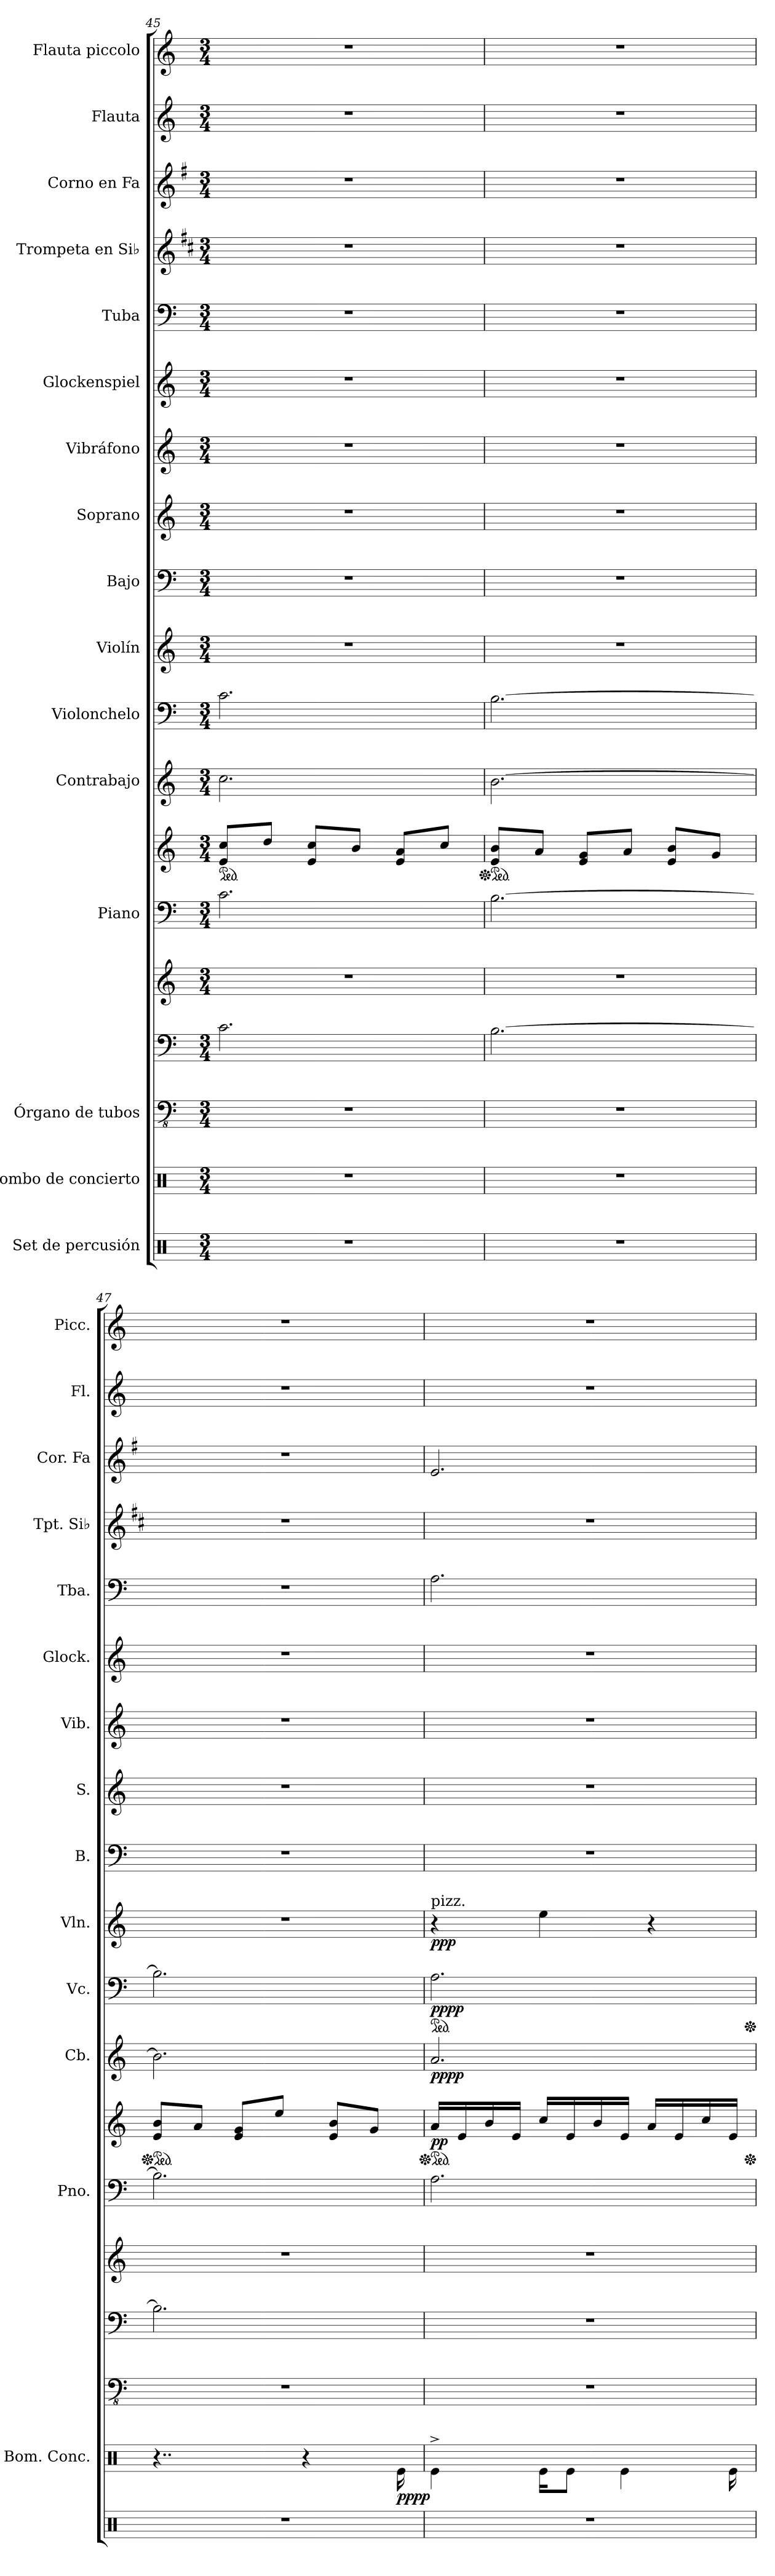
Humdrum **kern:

**kern	**kern	**dynam	**kern	**kern	**kern	**kern	**kern	**dynam	**kern	**dynam	**kern	**dynam	**kern	**dynam	**kern	**kern	**kern	**kern	**kern	**kern	**kern	**kern	**kern
*part16	*part15	*part15	*part14	*part14	*part14	*part13	*part13	*part13	*part12	*part12	*part11	*part11	*part10	*part10	*part9	*part8	*part7	*part6	*part5	*part4	*part3	*part2	*part1
*staff19	*staff18	*staff18	*staff17	*staff16	*staff15	*staff14	*staff13	*staff13/14	*staff12	*staff12	*staff11	*staff11	*staff10	*staff10	*staff9	*staff8	*staff7	*staff6	*staff5	*staff4	*staff3	*staff2	*staff1
*I"Set de percusión	*I"Bombo de concierto	*	*I"Órgano de tubos	*	*	*I"Piano	*	*	*I"Contrabajo	*	*I"Violonchelo	*	*I"Violín	*	*I"Bajo	*I"Soprano	*I"Vibráfono	*I"Glockenspiel	*I"Tuba	*I"Trompeta en Si♭	*I"Corno en Fa	*I"Flauta	*I"Flauta piccolo
*	*I'Bom. Conc.	*	*	*	*	*I'Pno.	*	*	*I'Cb.	*	*I'Vc.	*	*I'Vln.	*	*I'B.	*I'S.	*I'Vib.	*I'Glock.	*I'Tba.	*I'Tpt. Si♭	*I'Cor. Fa	*I'Fl.	*I'Picc.
*clefX	*clefX	*	*clefFv4	*clefF4	*clefG2	*clefF4	*clefG2	*	*clefG2	*	*clefF4	*	*clefG2	*	*clefF4	*clefG2	*clefG2	*clefG2	*clefF4	*clefG2	*clefG2	*clefG2	*clefG2
*	*	*	*	*	*	*	*	*	*ITrd7c12	*	*	*	*	*	*	*	*	*ITrd-14c-24	*	*ITrd1c2	*ITrd4c7	*	*ITrd-7c-12
*k[]	*k[]	*	*k[]	*k[]	*k[]	*k[]	*k[]	*	*k[]	*	*k[]	*	*k[]	*	*k[]	*k[]	*k[]	*k[]	*k[]	*k[]	*k[]	*k[]	*k[]
*M3/4	*M3/4	*	*M3/4	*M3/4	*M3/4	*M3/4	*M3/4	*	*M3/4	*	*M3/4	*	*M3/4	*	*M3/4	*M3/4	*M3/4	*M3/4	*M3/4	*M3/4	*M3/4	*M3/4	*M3/4
*	*	*	*	*	*	*	*ped	*	*	*	*	*	*	*	*	*	*	*	*	*	*	*	*
=45	=45	=45	=45	=45	=45	=45	=45	=45	=45	=45	=45	=45	=45	=45	=45	=45	=45	=45	=45	=45	=45	=45	=45
2.r	2.r	.	2.r	2.c\	2.r	2.c\	8e/ 8cc/L	.	2.c\	.	2.c\	.	2.r	.	2.r	2.r	2.r	2.r	2.r	2.r	2.r	2.r	2.r
.	.	.	.	.	.	.	8dd/J	.	.	.	.	.	.	.	.	.	.	.	.	.	.	.	.
.	.	.	.	.	.	.	8e/ 8cc/L	.	.	.	.	.	.	.	.	.	.	.	.	.	.	.	.
.	.	.	.	.	.	.	8b/J	.	.	.	.	.	.	.	.	.	.	.	.	.	.	.	.
.	.	.	.	.	.	.	8e/ 8a/L	.	.	.	.	.	.	.	.	.	.	.	.	.	.	.	.
.	.	.	.	.	.	.	8cc/J	.	.	.	.	.	.	.	.	.	.	.	.	.	.	.	.
=46	=46	=46	=46	=46	=46	=46	=46	=46	=46	=46	=46	=46	=46	=46	=46	=46	=46	=46	=46	=46	=46	=46	=46
*	*	*	*	*	*	*	*Xped	*	*	*	*	*	*	*	*	*	*	*	*	*	*	*	*
*	*	*	*	*	*	*	*ped	*	*	*	*	*	*	*	*	*	*	*	*	*	*	*	*
2.r	2.r	.	2.r	[2.B\	2.r	[2.B\	8e/ 8b/L	.	[2.B\	.	[2.B\	.	2.r	.	2.r	2.r	2.r	2.r	2.r	2.r	2.r	2.r	2.r
.	.	.	.	.	.	.	8a/J	.	.	.	.	.	.	.	.	.	.	.	.	.	.	.	.
.	.	.	.	.	.	.	8e/ 8g/L	.	.	.	.	.	.	.	.	.	.	.	.	.	.	.	.
.	.	.	.	.	.	.	8a/J	.	.	.	.	.	.	.	.	.	.	.	.	.	.	.	.
.	.	.	.	.	.	.	8e/ 8b/L	.	.	.	.	.	.	.	.	.	.	.	.	.	.	.	.
.	.	.	.	.	.	.	8g/J	.	.	.	.	.	.	.	.	.	.	.	.	.	.	.	.
=47	=47	=47	=47	=47	=47	=47	=47	=47	=47	=47	=47	=47	=47	=47	=47	=47	=47	=47	=47	=47	=47	=47	=47
*	*	*	*	*	*	*	*Xped	*	*	*	*	*	*	*	*	*	*	*	*	*	*	*	*
*	*	*	*	*	*	*	*ped	*	*	*	*	*	*	*	*	*	*	*	*	*	*	*	*
2.r	4..r	.	2.r	2.B\]	2.r	2.B\]	8e/ 8b/L	.	2.B\]	.	2.B\]	.	2.r	.	2.r	2.r	2.r	2.r	2.r	2.r	2.r	2.r	2.r
.	.	.	.	.	.	.	8a/J	.	.	.	.	.	.	.	.	.	.	.	.	.	.	.	.
.	.	.	.	.	.	.	8e/ 8g/L	.	.	.	.	.	.	.	.	.	.	.	.	.	.	.	.
.	.	.	.	.	.	.	8ee/J	.	.	.	.	.	.	.	.	.	.	.	.	.	.	.	.
.	4r	.	.	.	.	.	.	.	.	.	.	.	.	.	.	.	.	.	.	.	.	.	.
.	.	.	.	.	.	.	8e/ 8b/L	.	.	.	.	.	.	.	.	.	.	.	.	.	.	.	.
.	.	.	.	.	.	.	8g/J	.	.	.	.	.	.	.	.	.	.	.	.	.	.	.	.
!	!	!LO:DY:b	!	!	!	!	!	!	!	!	!	!	!	!	!	!	!	!	!	!	!	!	!
.	16Re\	pppp	.	.	.	.	.	.	.	.	.	.	.	.	.	.	.	.	.	.	.	.	.
!!LO:PB:g=z
=48	=48	=48	=48	=48	=48	=48	=48	=48	=48	=48	=48	=48	=48	=48	=48	=48	=48	=48	=48	=48	=48	=48	=48
*	*	*	*	*	*	*	*Xped	*	*	*	*	*	*	*	*	*	*	*	*	*	*	*	*
*	*	*	*	*	*	*	*ped	*	*	*	*	*	*	*	*	*	*	*	*	*	*	*	*
*	*	*	*	*	*	*	*	*	*	*	*ped	*	*	*	*	*	*	*	*	*	*	*	*
!	!	!	!	!	!	!	!	!	!	!	!	!	!LO:TX:a:t=pizz.	!	!	!	!	!	!	!	!	!	!
!	!	!	!	!	!	!	!	!LO:DY:b	!	!LO:DY:b	!	!LO:DY:b	!	!LO:DY:b	!	!	!	!	!	!	!	!	!
2.r	4Re^\	.	2.r	2.r	2.r	2.A\	16a/LL	pp	2.A/	pppp	2.A\	pppp	4r	ppp	2.r	2.r	2.r	2.r	2.A\	2.r	2.A/	2.r	2.r
.	.	.	.	.	.	.	16e/	.	.	.	.	.	.	.	.	.	.	.	.	.	.	.	.
.	.	.	.	.	.	.	16b/	.	.	.	.	.	.	.	.	.	.	.	.	.	.	.	.
.	.	.	.	.	.	.	16e/JJ	.	.	.	.	.	.	.	.	.	.	.	.	.	.	.	.
.	16Re\KL	.	.	.	.	.	16cc/LL	.	.	.	.	.	4ee\	.	.	.	.	.	.	.	.	.	.
.	8Re\J	.	.	.	.	.	16e/	.	.	.	.	.	.	.	.	.	.	.	.	.	.	.	.
.	.	.	.	.	.	.	16b/	.	.	.	.	.	.	.	.	.	.	.	.	.	.	.	.
.	4Re\	.	.	.	.	.	16e/JJ	.	.	.	.	.	.	.	.	.	.	.	.	.	.	.	.
.	.	.	.	.	.	.	16a/LL	.	.	.	.	.	4r	.	.	.	.	.	.	.	.	.	.
.	.	.	.	.	.	.	16e/	.	.	.	.	.	.	.	.	.	.	.	.	.	.	.	.
.	.	.	.	.	.	.	16cc/	.	.	.	.	.	.	.	.	.	.	.	.	.	.	.	.
.	16Re\	.	.	.	.	.	16e/JJ	.	.	.	.	.	.	.	.	.	.	.	.	.	.	.	.
*	*	*	*	*	*	*	*Xped	*	*	*	*	*	*	*	*	*	*	*	*	*	*	*	*
*	*	*	*	*	*	*	*	*	*	*	*Xped	*	*	*	*	*	*	*	*	*	*	*	*
=	=	=	=	=	=	=	=	=	=	=	=	=	=	=	=	=	=	=	=	=	=	=	=
*-	*-	*-	*-	*-	*-	*-	*-	*-	*-	*-	*-	*-	*-	*-	*-	*-	*-	*-	*-	*-	*-	*-	*-
